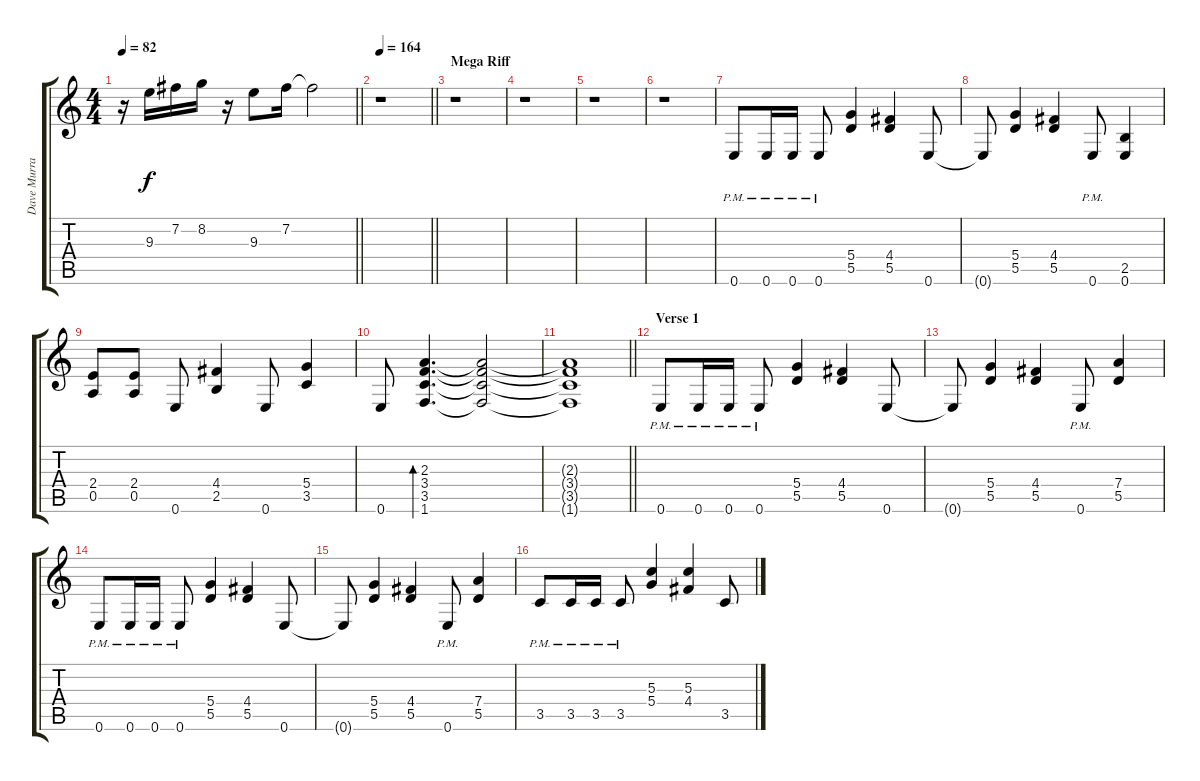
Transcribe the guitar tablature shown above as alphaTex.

\track ("Dave Murray" "Dave Murra") {instrument overdrivenguitar}
\staff {score tabs}
\tuning (E4 B3 G3 D3 A2 E2) {hide}
\ts (4 4)
\tempo 82
\clef g2
\barLineRight lightlight
\ks c
r.16{dy f} 9.3.16 7.2.16 8.2.16 r.16 9.3.8 7.2.16 7.2{t}.2 |
\tempo 164
\barLineRight lightlight
r.1 |
\section ("" "Mega Riff")
r.1 |
r.1 |
r.1 |
r.1 |
0.6{pm}.8{instrument overdrivenguitar} 0.6{pm}.16 0.6{pm}.16 0.6{pm}.8 (5.4 5.5).4 (4.4 5.5).4 0.6.8 |
0.6{t}.8 (5.4 5.5).4 (4.4 5.5).4 0.6{pm}.8 (2.5 0.6).4 |
(2.4 0.5).8 (2.4 0.5).8 0.6.8 (4.4 2.5).4 0.6.8 (5.4 3.5).4 |
0.6.8 (2.3 3.4 3.5 1.6).4{d bd 240} (2.3{t} 3.4{t} 3.5{t} 1.6{t}).2 |
\barLineRight lightlight
(2.3{t} 3.4{t} 3.5{t} 1.6{t}).1 |
\section ("" "Verse 1")
0.6{pm}.8 0.6{pm}.16 0.6{pm}.16 0.6{pm}.8 (5.4 5.5).4 (4.4 5.5).4 0.6.8 |
0.6{t}.8 (5.4 5.5).4 (4.4 5.5).4 0.6{pm}.8 (7.4 5.5).4 |
0.6{pm}.8 0.6{pm}.16 0.6{pm}.16 0.6{pm}.8 (5.4 5.5).4 (4.4 5.5).4 0.6.8 |
0.6{t}.8 (5.4 5.5).4 (4.4 5.5).4 0.6{pm}.8 (7.4 5.5).4 |
3.5{pm}.8 3.5{pm}.16 3.5{pm}.16 3.5{pm}.8 (5.3 5.4).4 (5.3 4.4).4 3.5.8
